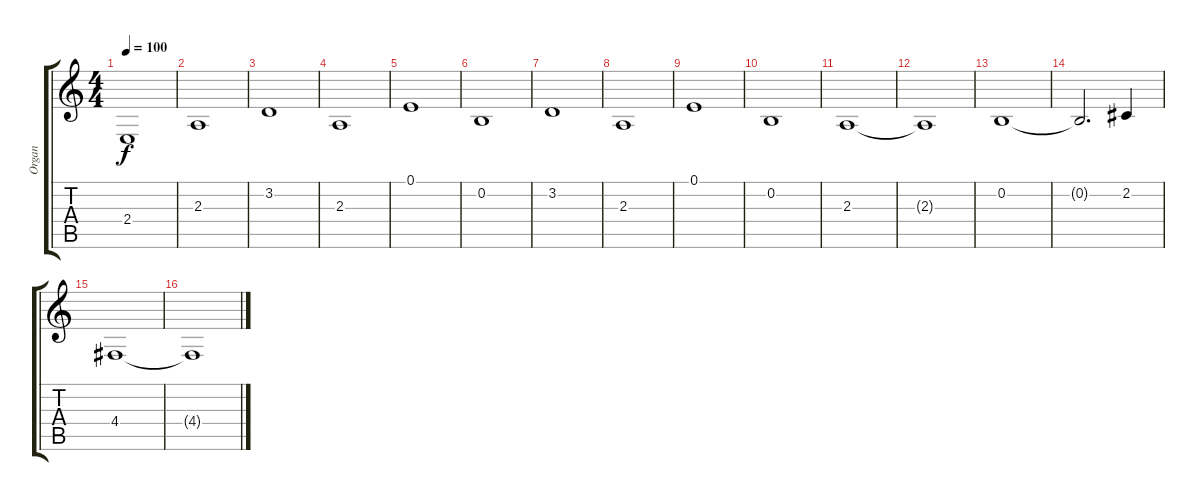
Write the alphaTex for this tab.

\track ("Organ" "Organ") {instrument drawbarorgan}
\staff {score tabs}
\tuning (E4 B3 G3 D3 A2 E2) {hide}
\ts (4 4)
\tempo 100
\clef g2
\ks c
2.4.1{dy f} |
2.3.1 |
3.2.1{volume 12} |
2.3.1{volume 12} |
0.1.1 |
0.2.1 |
3.2.1 |
2.3.1 |
0.1.1 |
0.2.1 |
2.3.1 |
2.3{t}.1 |
0.2.1 |
0.2{t}.2{d} 2.2.4 |
4.4.1 |
4.4{t}.1
